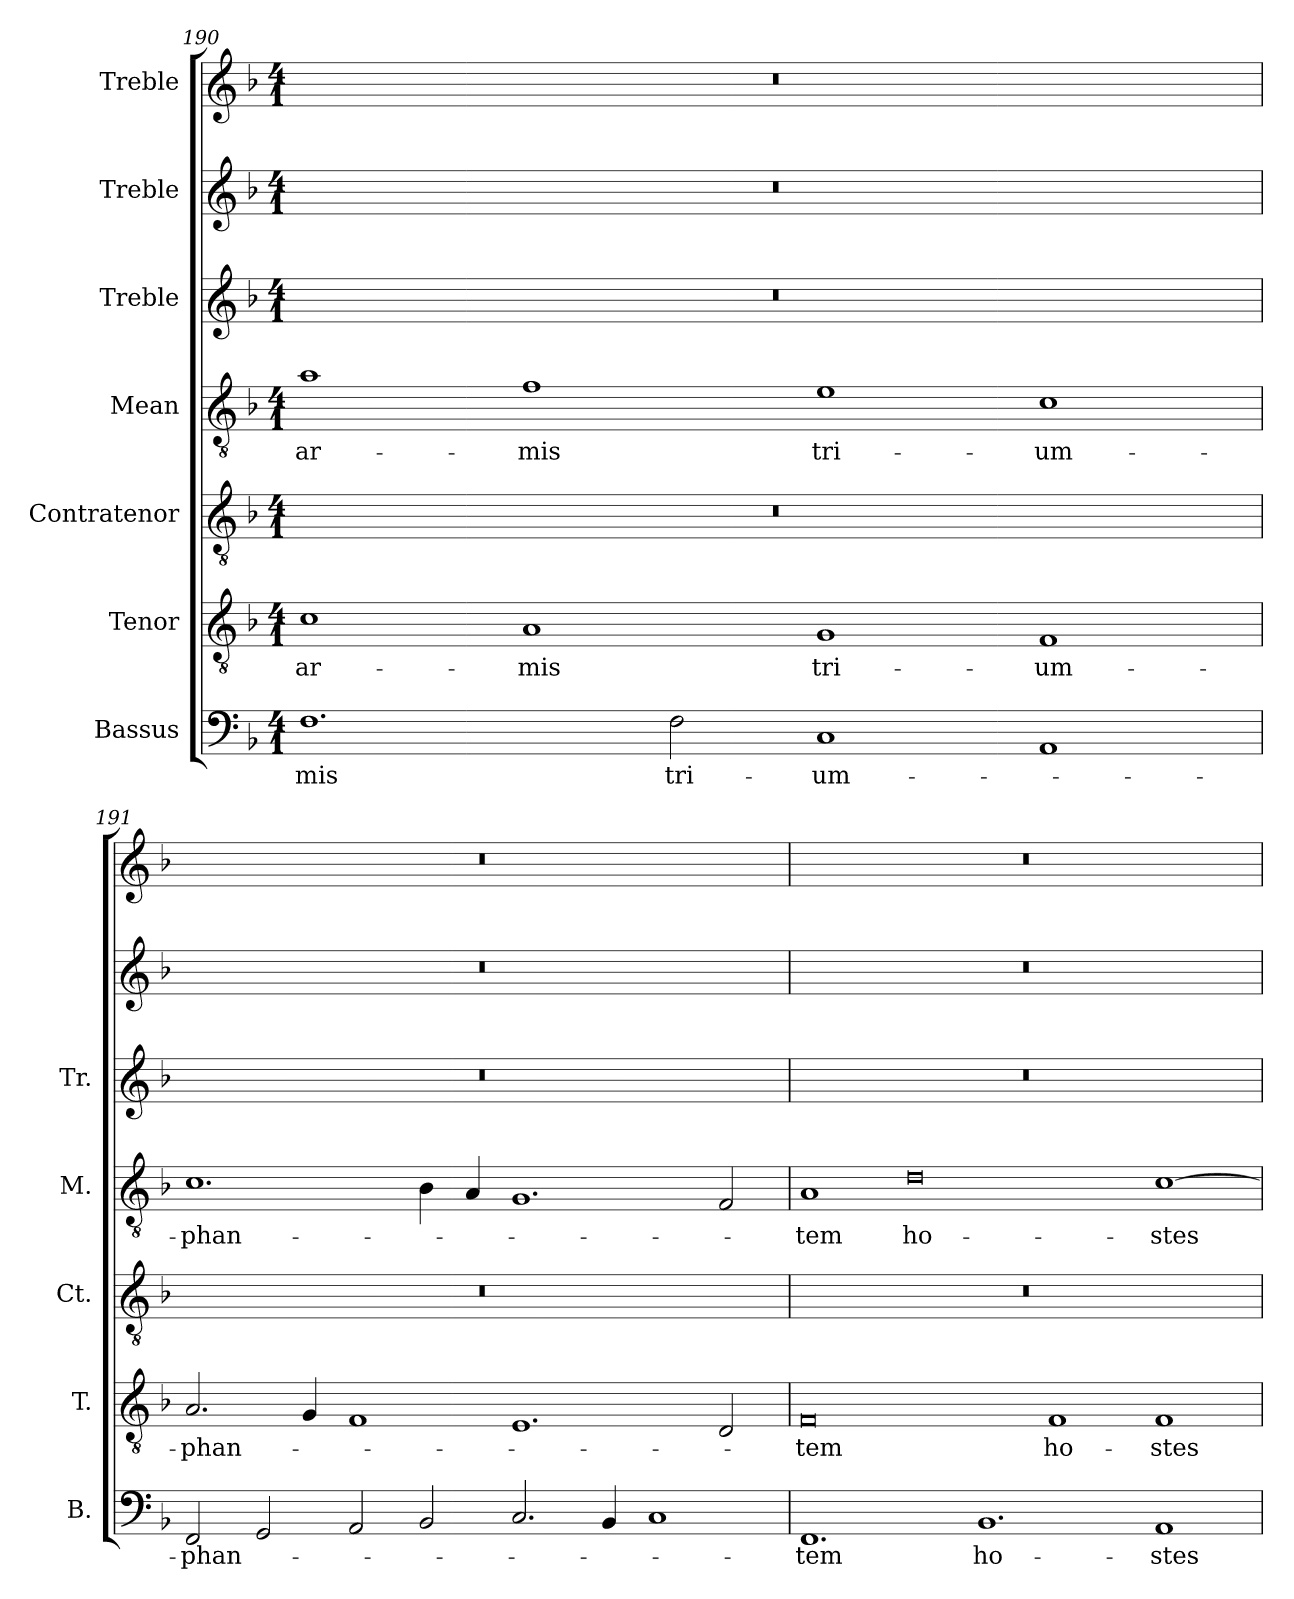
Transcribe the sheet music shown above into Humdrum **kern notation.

**kern	**text	**kern	**text	**kern	**kern	**text	**kern	**kern	**kern
*part7	*part7	*part6	*part6	*part5	*part4	*part4	*part3	*part2	*part1
*staff7	*staff7	*staff6	*staff6	*staff5	*staff4	*staff4	*staff3	*staff2	*staff1
*I"Bassus	*	*I"Tenor	*	*I"Contratenor	*I"Mean	*	*I"Treble	*I"Treble	*I"Treble
*I'B.	*	*I'T.	*	*I'Ct.	*I'M.	*	*I'Tr.	*	*
*clefF4	*	*clefGv2	*	*clefGv2	*clefGv2	*	*clefG2	*clefG2	*clefG2
*	*	*ITrd7c12	*	*ITrd7c12	*ITrd7c12	*	*	*	*
*k[b-]	*	*k[b-]	*	*k[b-]	*k[b-]	*	*k[b-]	*k[b-]	*k[b-]
*F:	*	*F:	*	*F:	*F:	*	*F:	*F:	*F:
*M4/1	*	*M4/1	*	*M4/1	*M4/1	*	*M4/1	*M4/1	*M4/1
=190	=190	=190	=190	=190	=190	=190	=190	=190	=190
!	!LO:LY:b:color=#000000	!	!	!	!	!	!	!	!
!	!	!	!LO:LY:b:color=#000000	!LO:N:vis=1	!	!	!	!	!
!	!	!	!	!	!	!LO:LY:b:color=#000000	!LO:N:vis=1	!LO:N:vis=1	!LO:N:vis=1
1.Fi	-mis	1Ci	ar-	00r	1Ai	ar-	00r	00r	00r
!	!	!	!LO:LY:b:color=#000000	!	!	!	!	!	!
!	!	!	!	!	!	!LO:LY:b:color=#000000	!	!	!
.	.	1AAi	-mis	.	1Fi	-mis	.	.	.
!	!LO:LY:b:color=#000000	!	!	!	!	!	!	!	!
2Fi\	tri-	.	.	.	.	.	.	.	.
!	!LO:LY:b:color=#000000	!	!	!	!	!	!	!	!
!	!	!	!LO:LY:b:color=#000000	!	!	!	!	!	!
!	!	!	!	!	!	!LO:LY:b:color=#000000	!	!	!
1Ci	-um-	1GGi	tri-	.	1Ei	tri-	.	.	.
!	!	!	!LO:LY:b:color=#000000	!	!	!	!	!	!
!	!	!	!	!	!	!LO:LY:b:color=#000000	!	!	!
1AAi	.	1FFi	-um-	.	1Ci	-um-	.	.	.
!!LO:LB:g=z
=191	=191	=191	=191	=191	=191	=191	=191	=191	=191
!	!LO:LY:b:color=#000000	!	!	!	!	!	!	!	!
!	!	!	!LO:LY:b:color=#000000	!LO:N:vis=1	!	!	!	!	!
!	!	!	!	!	!	!LO:LY:b:color=#000000	!LO:N:vis=1	!LO:N:vis=1	!LO:N:vis=1
2FFi/	-phan-	2.AAi/	-phan-	00r	1.Ci	-phan-	00r	00r	00r
2GGi/	.	.	.	.	.	.	.	.	.
.	.	4GGi/	.	.	.	.	.	.	.
2AAi/	.	1FFi	.	.	.	.	.	.	.
2BB-i/	.	.	.	.	4BB-i\	.	.	.	.
.	.	.	.	.	4AAi/	.	.	.	.
2.Ci/	.	1.EEi	.	.	1.GGi	.	.	.	.
4BB-i/	.	.	.	.	.	.	.	.	.
1Ci	.	.	.	.	.	.	.	.	.
.	.	2DDi/	.	.	2FFi/	.	.	.	.
=192	=192	=192	=192	=192	=192	=192	=192	=192	=192
!	!LO:LY:b:color=#000000	!	!	!	!	!	!	!	!
!	!	!	!LO:LY:b:color=#000000	!LO:N:vis=1	!	!	!	!	!
!	!	!	!	!	!	!LO:LY:b:color=#000000	!LO:N:vis=1	!LO:N:vis=1	!LO:N:vis=1
1.FFi	-tem	0FFi	-tem	00r	1AAi	-tem	00r	00r	00r
!	!	!	!	!	!	!LO:LY:b:color=#000000	!	!	!
.	.	.	.	.	0Di	ho-	.	.	.
!	!LO:LY:b:color=#000000	!	!	!	!	!	!	!	!
1.BB-i	ho-	.	.	.	.	.	.	.	.
!	!	!	!LO:LY:b:color=#000000	!	!	!	!	!	!
.	.	1FFi	ho-	.	.	.	.	.	.
!	!LO:LY:b:color=#000000	!	!	!	!	!	!	!	!
!	!	!	!LO:LY:b:color=#000000	!	!	!	!	!	!
!	!	!	!	!	!	!LO:LY:b:color=#000000	!	!	!
1AAi	-stes-	1FFi	-stes-	.	[>1Ci	-stes-	.	.	.
=	=	=	=	=	=	=	=	=	=
*-	*-	*-	*-	*-	*-	*-	*-	*-	*-
